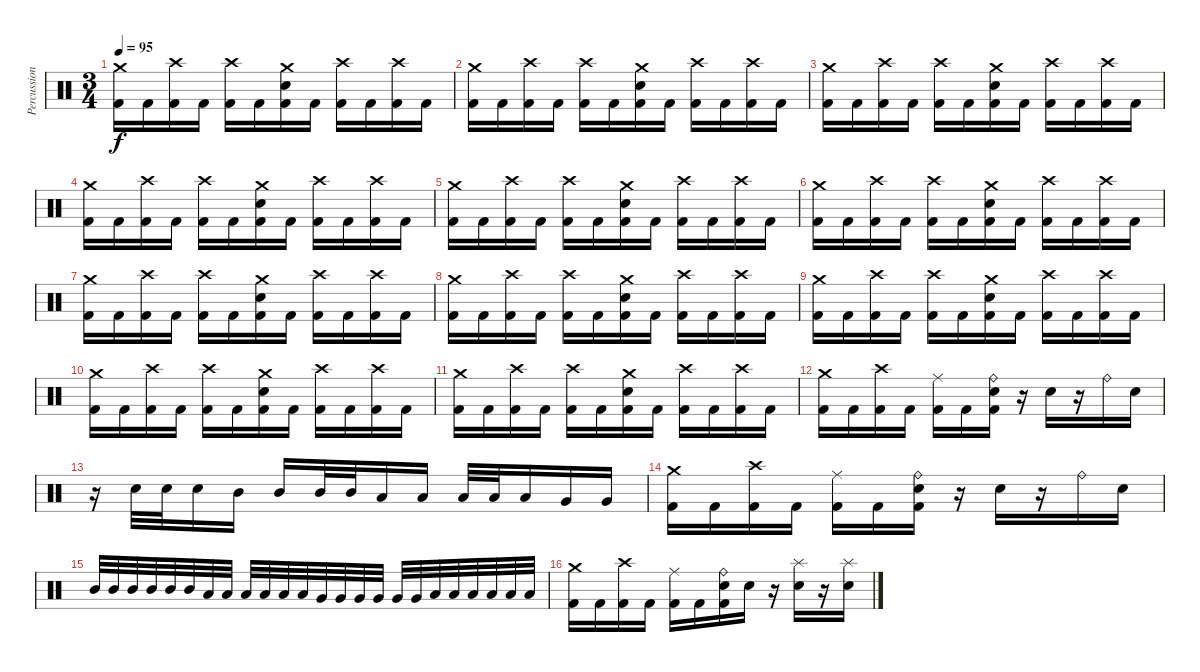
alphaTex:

\track ("Percussion" "Percussion") {instrument percussion}
\staff {score}
\articulation defaults
\ts (3 4)
\tempo 95
\clef neutral
\ks c
("Crash medium (hit)" "Kick (hit) 2").16{dy f} "Kick (hit) 2".16 ("Crash high (hit)" "Kick (hit) 2").16 "Kick (hit) 2".16 ("Crash high (hit)" "Kick (hit) 2").16 "Kick (hit) 2".16 ("Crash medium (hit)" "Electric Snare (hit)" "Kick (hit) 2").16 "Kick (hit) 2".16 ("Crash high (hit)" "Kick (hit) 2").16 "Kick (hit) 2".16 ("Crash high (hit)" "Kick (hit) 2").16 "Kick (hit) 2".16 |
("Crash medium (hit)" "Kick (hit) 2").16 "Kick (hit) 2".16 ("Crash high (hit)" "Kick (hit) 2").16 "Kick (hit) 2".16 ("Crash high (hit)" "Kick (hit) 2").16 "Kick (hit) 2".16 ("Crash medium (hit)" "Electric Snare (hit)" "Kick (hit) 2").16 "Kick (hit) 2".16 ("Crash high (hit)" "Kick (hit) 2").16 "Kick (hit) 2".16 ("Crash high (hit)" "Kick (hit) 2").16 "Kick (hit) 2".16 |
("Crash medium (hit)" "Kick (hit) 2").16 "Kick (hit) 2".16 ("Crash high (hit)" "Kick (hit) 2").16 "Kick (hit) 2".16 ("Crash high (hit)" "Kick (hit) 2").16 "Kick (hit) 2".16 ("Crash medium (hit)" "Electric Snare (hit)" "Kick (hit) 2").16 "Kick (hit) 2".16 ("Crash high (hit)" "Kick (hit) 2").16 "Kick (hit) 2".16 ("Crash high (hit)" "Kick (hit) 2").16 "Kick (hit) 2".16 |
("Crash medium (hit)" "Kick (hit) 2").16 "Kick (hit) 2".16 ("Crash high (hit)" "Kick (hit) 2").16 "Kick (hit) 2".16 ("Crash high (hit)" "Kick (hit) 2").16 "Kick (hit) 2".16 ("Crash medium (hit)" "Electric Snare (hit)" "Kick (hit) 2").16 "Kick (hit) 2".16 ("Crash high (hit)" "Kick (hit) 2").16 "Kick (hit) 2".16 ("Crash high (hit)" "Kick (hit) 2").16 "Kick (hit) 2".16 |
("Crash medium (hit)" "Kick (hit) 2").16 "Kick (hit) 2".16 ("Crash high (hit)" "Kick (hit) 2").16 "Kick (hit) 2".16 ("Crash high (hit)" "Kick (hit) 2").16 "Kick (hit) 2".16 ("Crash medium (hit)" "Electric Snare (hit)" "Kick (hit) 2").16 "Kick (hit) 2".16 ("Crash high (hit)" "Kick (hit) 2").16 "Kick (hit) 2".16 ("Crash high (hit)" "Kick (hit) 2").16 "Kick (hit) 2".16 |
("Crash medium (hit)" "Kick (hit) 2").16 "Kick (hit) 2".16 ("Crash high (hit)" "Kick (hit) 2").16 "Kick (hit) 2".16 ("Crash high (hit)" "Kick (hit) 2").16 "Kick (hit) 2".16 ("Crash medium (hit)" "Electric Snare (hit)" "Kick (hit) 2").16 "Kick (hit) 2".16 ("Crash high (hit)" "Kick (hit) 2").16 "Kick (hit) 2".16 ("Crash high (hit)" "Kick (hit) 2").16 "Kick (hit) 2".16 |
("Crash medium (hit)" "Kick (hit) 2").16 "Kick (hit) 2".16 ("Crash high (hit)" "Kick (hit) 2").16 "Kick (hit) 2".16 ("Crash high (hit)" "Kick (hit) 2").16 "Kick (hit) 2".16 ("Crash medium (hit)" "Electric Snare (hit)" "Kick (hit) 2").16 "Kick (hit) 2".16 ("Crash high (hit)" "Kick (hit) 2").16 "Kick (hit) 2".16 ("Crash high (hit)" "Kick (hit) 2").16 "Kick (hit) 2".16 |
("Crash medium (hit)" "Kick (hit) 2").16 "Kick (hit) 2".16 ("Crash high (hit)" "Kick (hit) 2").16 "Kick (hit) 2".16 ("Crash high (hit)" "Kick (hit) 2").16 "Kick (hit) 2".16 ("Crash medium (hit)" "Electric Snare (hit)" "Kick (hit) 2").16 "Kick (hit) 2".16 ("Crash high (hit)" "Kick (hit) 2").16 "Kick (hit) 2".16 ("Crash high (hit)" "Kick (hit) 2").16 "Kick (hit) 2".16 |
("Crash medium (hit)" "Kick (hit) 2").16 "Kick (hit) 2".16 ("Crash high (hit)" "Kick (hit) 2").16 "Kick (hit) 2".16 ("Crash high (hit)" "Kick (hit) 2").16 "Kick (hit) 2".16 ("Crash medium (hit)" "Electric Snare (hit)" "Kick (hit) 2").16 "Kick (hit) 2".16 ("Crash high (hit)" "Kick (hit) 2").16 "Kick (hit) 2".16 ("Crash high (hit)" "Kick (hit) 2").16 "Kick (hit) 2".16 |
("Crash medium (hit)" "Kick (hit) 2").16 "Kick (hit) 2".16 ("Crash high (hit)" "Kick (hit) 2").16 "Kick (hit) 2".16 ("Crash high (hit)" "Kick (hit) 2").16 "Kick (hit) 2".16 ("Crash medium (hit)" "Electric Snare (hit)" "Kick (hit) 2").16 "Kick (hit) 2".16 ("Crash high (hit)" "Kick (hit) 2").16 "Kick (hit) 2".16 ("Crash high (hit)" "Kick (hit) 2").16 "Kick (hit) 2".16 |
("Crash medium (hit)" "Kick (hit) 2").16 "Kick (hit) 2".16 ("Crash high (hit)" "Kick (hit) 2").16 "Kick (hit) 2".16 ("Crash high (hit)" "Kick (hit) 2").16 "Kick (hit) 2".16 ("Crash medium (hit)" "Electric Snare (hit)" "Kick (hit) 2").16 "Kick (hit) 2".16 ("Crash high (hit)" "Kick (hit) 2").16 "Kick (hit) 2".16 ("Crash high (hit)" "Kick (hit) 2").16 "Kick (hit) 2".16 |
("Crash medium (hit)" "Kick (hit) 2").16 "Kick (hit) 2".16 ("Crash high (hit)" "Kick (hit) 2").16 "Kick (hit) 2".16 ("Ride (middle)" "Kick (hit) 2").16 "Kick (hit) 2".16 ("Ride (bell)" "Electric Snare (hit)" "Kick (hit) 2").16 r.16 "Electric Snare (hit)".16 r.16 "Ride (bell)".16 "Electric Snare (hit)".16 |
r.16 "Electric Snare (hit)".32 "Electric Snare (hit)".32 "Electric Snare (hit)".16 "Mid Tom (hit)".16 "Mid Tom (hit)".16 "Mid Tom (hit)".32 "Mid Tom (hit)".32 "Low Tom (hit)".16 "Low Tom (hit)".16 "Low Tom (hit)".32 "Low Tom (hit)".32 "Low Tom (hit)".16 "Very Low Tom (hit)".16 "Very Low Tom (hit)".16 |
("Crash medium (hit)" "Kick (hit) 2").16 "Kick (hit) 2".16 ("Crash high (hit)" "Kick (hit) 2").16 "Kick (hit) 2".16 ("Ride (middle)" "Kick (hit) 2").16 "Kick (hit) 2".16 ("Ride (bell)" "Electric Snare (hit)" "Kick (hit) 2").16 r.16 "Electric Snare (hit)".16 r.16 "Ride (bell)".16 "Electric Snare (hit)".16 |
"Mid Tom (hit)".32 "Mid Tom (hit)".32 "Mid Tom (hit)".32 "Mid Tom (hit)".32 "Mid Tom (hit)".32 "Mid Tom (hit)".32 "Low Tom (hit)".32 "Low Tom (hit)".32 "Low Tom (hit)".32 "Low Tom (hit)".32 "Low Tom (hit)".32 "Low Tom (hit)".32 "Very Low Tom (hit)".32 "Very Low Tom (hit)".32 "Very Low Tom (hit)".32 "Very Low Tom (hit)".32 "Very Low Tom (hit)".32 "Very Low Tom (hit)".32 "Low Floor Tom (hit)".32 "Low Floor Tom (hit)".32 "Low Floor Tom (hit)".32 "Low Floor Tom (hit)".32 "Low Floor Tom (hit)".32 "Low Floor Tom (hit)".32 |
("Crash medium (hit)" "Kick (hit) 2").16 "Kick (hit) 2".16 ("Crash high (hit)" "Kick (hit) 2").16 "Kick (hit) 2".16 ("Ride (middle)" "Kick (hit) 2").16 "Kick (hit) 2".16 ("Ride (bell)" "Electric Snare (hit)" "Kick (hit) 2").16 "Electric Snare (hit)".16 r.16 ("Splash (hit)" "Electric Snare (hit)").16 r.16 ("Splash (hit)" "Electric Snare (hit)").16
